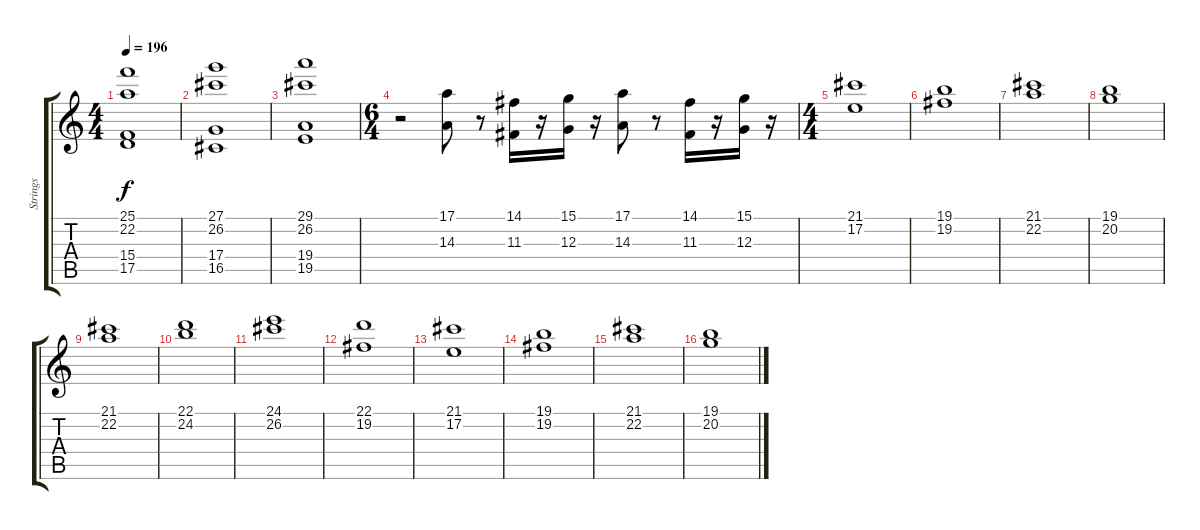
\track ("Strings" "Strings") {instrument stringensemble2}
\staff {score tabs}
\tuning (E4 B3 G3 D3 A2 D2) {hide}
\ts (4 4)
\tempo 196
\clef g2
\ks c
(25.1 22.2 15.4 17.5).1{dy f} |
(27.1 26.2 17.4 16.5).1 |
(29.1 26.2 19.4 19.5).1 |
\ts (6 4)
r.2{volume 16 instrument stringensemble1} (17.1 14.3).8 r.8 (14.1 11.3).16 r.16 (15.1 12.3).16 r.16 (17.1 14.3).8 r.8 (14.1 11.3).16 r.16 (15.1 12.3).16 r.16 |
\ts (4 4)
(21.1 17.2).1 |
(19.1 19.2).1 |
(21.1 22.2).1 |
(19.1 20.2).1 |
(21.1 22.2).1 |
(22.1 24.2).1 |
(24.1 26.2).1 |
(22.1 19.2).1 |
(21.1 17.2).1 |
(19.1 19.2).1 |
(21.1 22.2).1 |
(19.1 20.2).1
